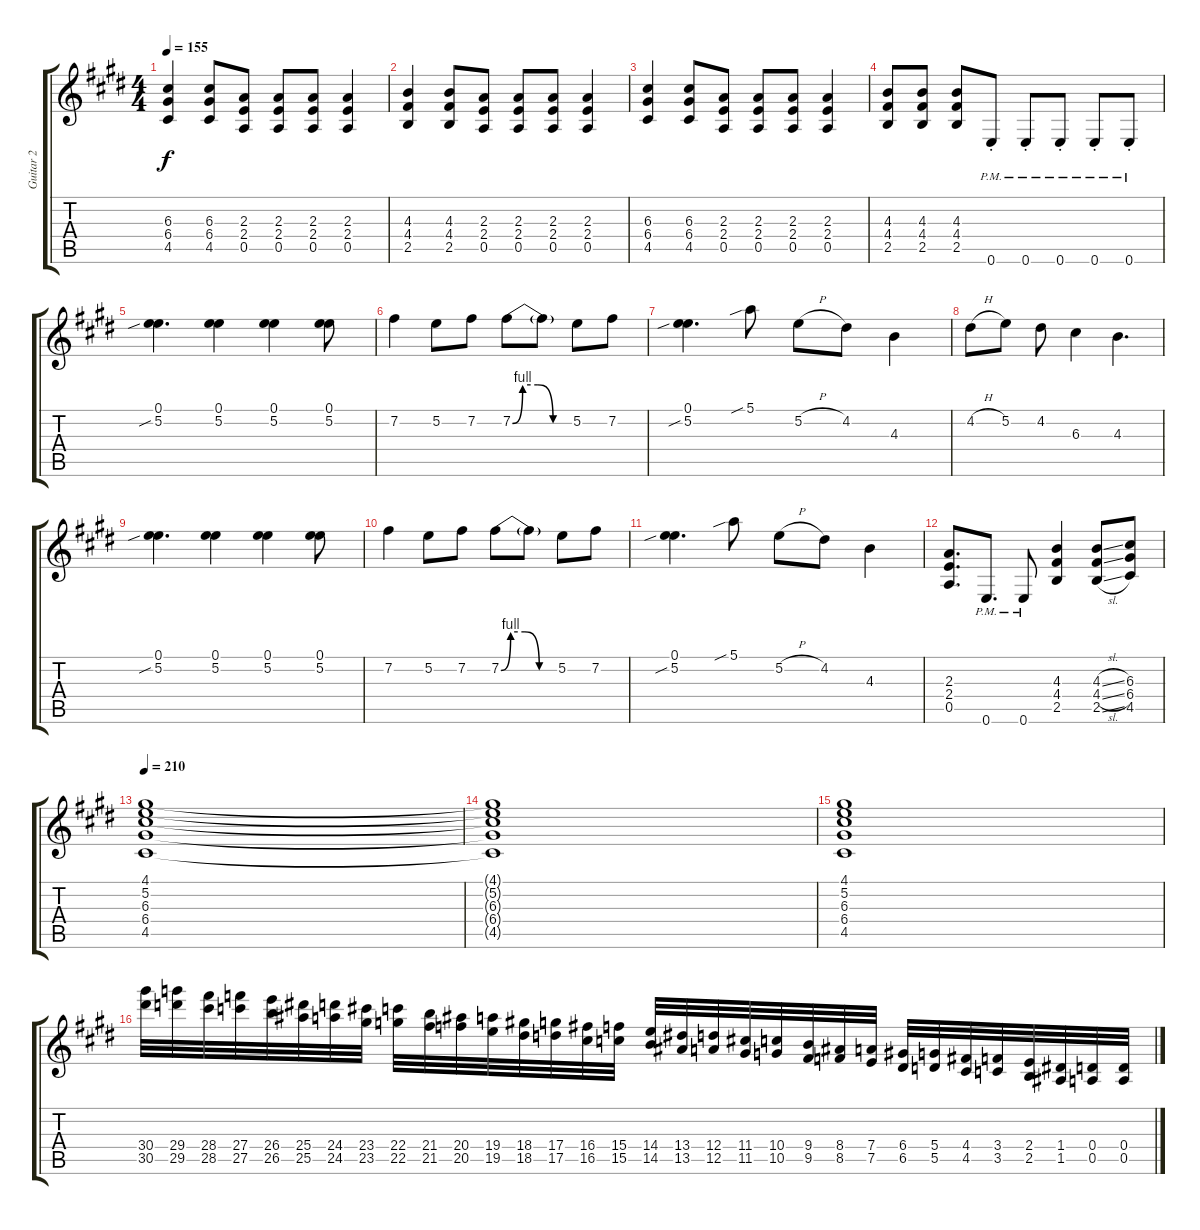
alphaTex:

\track ("Guitar 2" "Guitar 2") {instrument overdrivenguitar}
\staff {score tabs}
\tuning (E4 B3 G3 D3 A2 E2) {hide}
\ts (4 4)
\tempo 155
\clef g2
\ks e
(6.3 6.4 4.5).4{dy f} (6.3 6.4 4.5).8 (2.3 2.4 0.5).8 (2.3 2.4 0.5).8 (2.3 2.4 0.5).8 (2.3 2.4 0.5).4 |
(4.3 4.4 2.5).4 (4.3 4.4 2.5).8 (2.3 2.4 0.5).8 (2.3 2.4 0.5).8 (2.3 2.4 0.5).8 (2.3 2.4 0.5).4 |
(6.3 6.4 4.5).4 (6.3 6.4 4.5).8 (2.3 2.4 0.5).8 (2.3 2.4 0.5).8 (2.3 2.4 0.5).8 (2.3 2.4 0.5).4 |
(4.3 4.4 2.5).8 (4.3 4.4 2.5).8 (4.3 4.4 2.5).8 0.6{pm st}.8 0.6{pm st}.8 0.6{pm st}.8 0.6{pm st}.8 0.6{pm st}.8 |
(0.1 5.2{sib}).4{d} (0.1 5.2).4 (0.1 5.2).4 (0.1 5.2).8 |
7.2.4 5.2.8 7.2.8 7.2{be (custom 0 0 10 4 25 4 40 0 60 0)}.8 7.2{t}.8 5.2.8 7.2.8 |
(0.1 5.2{sib}).4{d} 5.1{sib}.8 5.2{h}.8 4.2.8 4.3.4 |
4.2{h}.8 5.2.8 4.2.8 6.3.4 4.3.4{d} |
(0.1 5.2{sib}).4{d} (0.1 5.2).4 (0.1 5.2).4 (0.1 5.2).8 |
7.2.4 5.2.8 7.2.8 7.2{be (custom 0 0 10 4 25 4 40 0 60 0)}.8 7.2{t}.8 5.2.8 7.2.8 |
(0.1 5.2{sib}).4{d} 5.1{sib}.8 5.2{h}.8 4.2.8 4.3.4 |
(2.3 2.4 0.5).8{d} 0.6{pm}.8{d} 0.6{pm}.8 (4.3 4.4 2.5).4 (4.3{sl} 4.4{sl} 2.5{sl}).8 (6.3 6.4 4.5).8 |
\tempo 210
(4.1 5.2 6.3 6.4 4.5).1 |
(4.1{t} 5.2{t} 6.3{t} 6.4{t} 4.5{t}).1 |
(4.1 5.2 6.3 6.4 4.5).1 |
(30.4 30.5).32 (29.4 29.5).32 (28.4 28.5).32 (27.4 27.5).32 (26.4 26.5).32 (25.4 25.5).32 (24.4 24.5).32 (23.4 23.5).32 (22.4 22.5).32 (21.4 21.5).32 (20.4 20.5).32 (19.4 19.5).32 (18.4 18.5).32 (17.4 17.5).32 (16.4 16.5).32 (15.4 15.5).32 (14.4 14.5).32 (13.4 13.5).32 (12.4 12.5).32 (11.4 11.5).32 (10.4 10.5).32 (9.4 9.5).32 (8.4 8.5).32 (7.4 7.5).32 (6.4 6.5).32 (5.4 5.5).32 (4.4 4.5).32 (3.4 3.5).32 (2.4 2.5).32 (1.4 1.5).32 (0.4 0.5).32 (0.4 0.5).32
